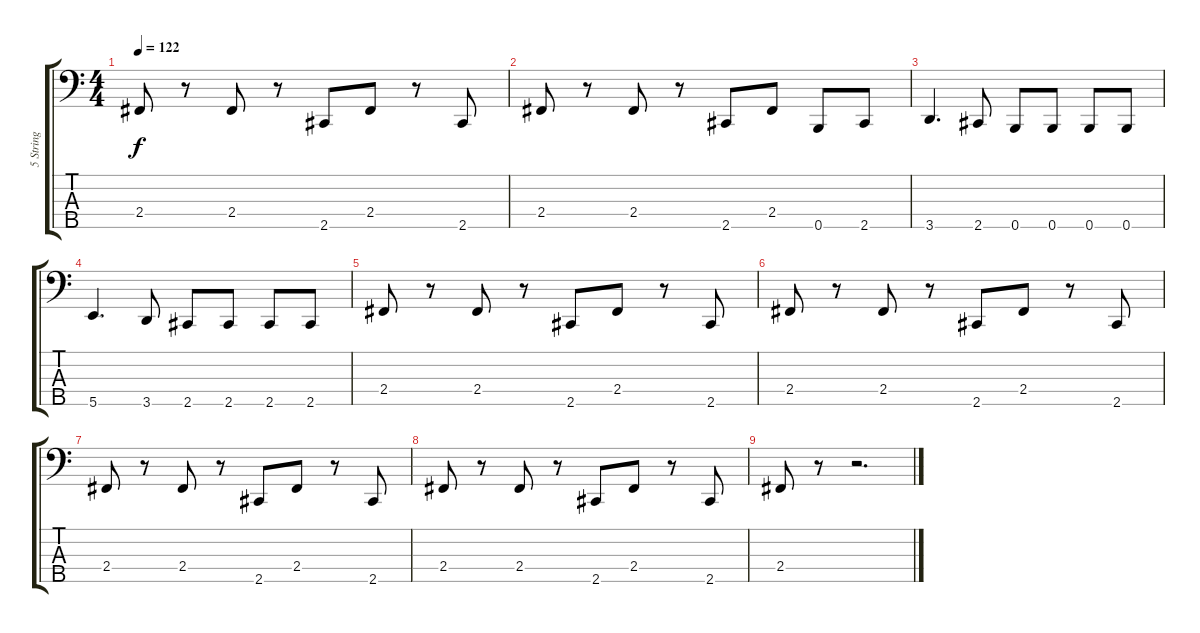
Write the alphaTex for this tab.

\track ("5 String" "5 String") {instrument synthbass1}
\staff {score tabs}
\tuning (G2 D2 A1 E1 B0) {hide}
\ts (4 4)
\tempo 122
\clef f4
\ks c
2.4.8{dy f} r.8 2.4.8 r.8 2.5.8 2.4.8 r.8 2.5.8 |
2.4.8 r.8 2.4.8 r.8 2.5.8 2.4.8 0.5.8 2.5.8 |
3.5.4{d} 2.5.8 0.5.8 0.5.8 0.5.8 0.5.8 |
5.5.4{d} 3.5.8 2.5.8 2.5.8 2.5.8 2.5.8 |
2.4.8 r.8 2.4.8 r.8 2.5.8 2.4.8 r.8 2.5.8 |
2.4.8 r.8 2.4.8 r.8 2.5.8 2.4.8 r.8 2.5.8 |
2.4.8 r.8 2.4.8 r.8 2.5.8 2.4.8 r.8 2.5.8 |
2.4.8 r.8 2.4.8 r.8 2.5.8 2.4.8 r.8 2.5.8 |
2.4.8 r.8 r.2{d}
